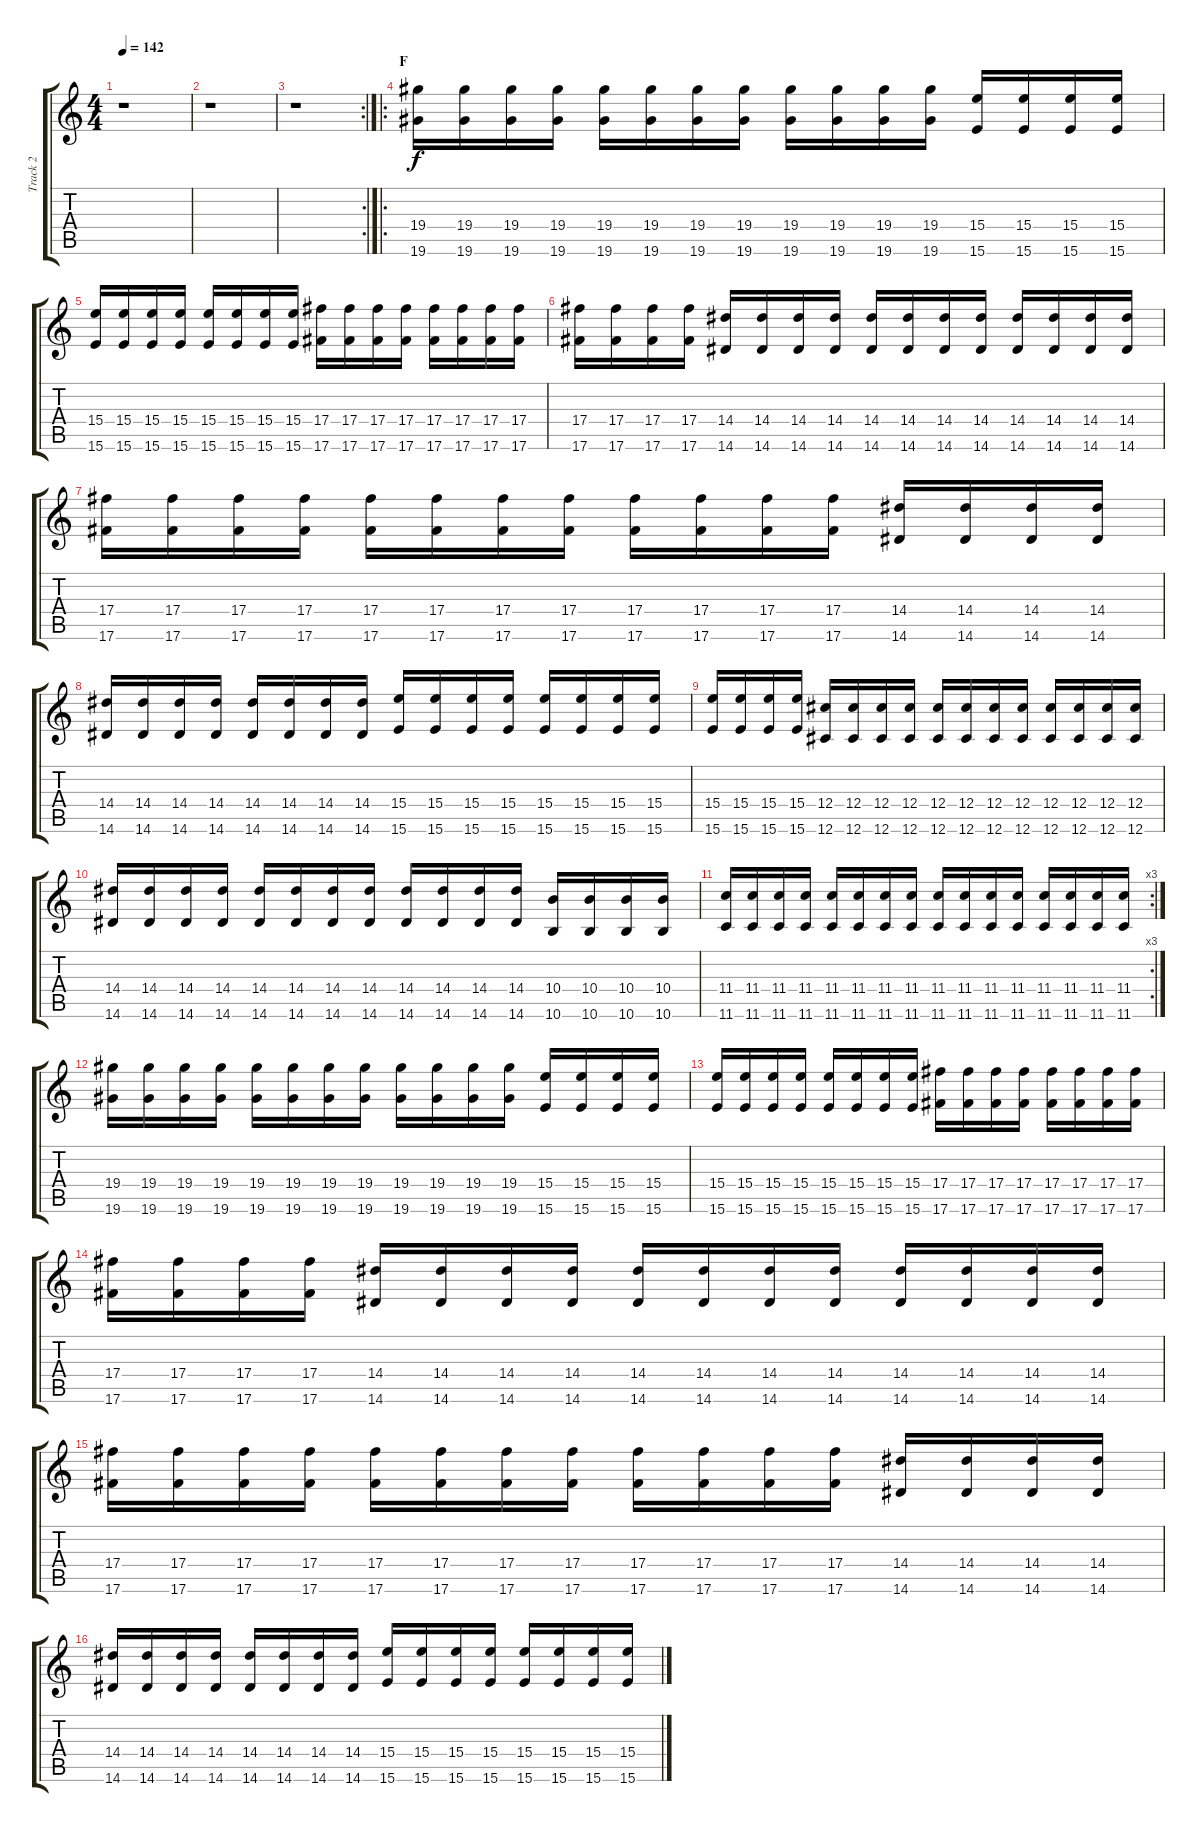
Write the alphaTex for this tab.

\track ("Track 2" "Track 2") {instrument distortionguitar}
\staff {score tabs}
\tuning (Eb4 Bb3 Gb3 Db3 Ab2 Db2) {hide}
\ts (4 4)
\tempo 142
\clef g2
\ks c
r.1{dy f} |
r.1 |
\rc 2
r.1 |
\ro
\section ("" "F")
(19.4 19.6).16 (19.4 19.6).16 (19.4 19.6).16 (19.4 19.6).16 (19.4 19.6).16 (19.4 19.6).16 (19.4 19.6).16 (19.4 19.6).16 (19.4 19.6).16 (19.4 19.6).16 (19.4 19.6).16 (19.4 19.6).16 (15.4 15.6).16 (15.4 15.6).16 (15.4 15.6).16 (15.4 15.6).16 |
(15.4 15.6).16 (15.4 15.6).16 (15.4 15.6).16 (15.4 15.6).16 (15.4 15.6).16 (15.4 15.6).16 (15.4 15.6).16 (15.4 15.6).16 (17.4 17.6).16 (17.4 17.6).16 (17.4 17.6).16 (17.4 17.6).16 (17.4 17.6).16 (17.4 17.6).16 (17.4 17.6).16 (17.4 17.6).16 |
(17.4 17.6).16 (17.4 17.6).16 (17.4 17.6).16 (17.4 17.6).16 (14.4 14.6).16 (14.4 14.6).16 (14.4 14.6).16 (14.4 14.6).16 (14.4 14.6).16 (14.4 14.6).16 (14.4 14.6).16 (14.4 14.6).16 (14.4 14.6).16 (14.4 14.6).16 (14.4 14.6).16 (14.4 14.6).16 |
(17.4 17.6).16 (17.4 17.6).16 (17.4 17.6).16 (17.4 17.6).16 (17.4 17.6).16 (17.4 17.6).16 (17.4 17.6).16 (17.4 17.6).16 (17.4 17.6).16 (17.4 17.6).16 (17.4 17.6).16 (17.4 17.6).16 (14.4 14.6).16 (14.4 14.6).16 (14.4 14.6).16 (14.4 14.6).16 |
(14.4 14.6).16 (14.4 14.6).16 (14.4 14.6).16 (14.4 14.6).16 (14.4 14.6).16 (14.4 14.6).16 (14.4 14.6).16 (14.4 14.6).16 (15.4 15.6).16 (15.4 15.6).16 (15.4 15.6).16 (15.4 15.6).16 (15.4 15.6).16 (15.4 15.6).16 (15.4 15.6).16 (15.4 15.6).16 |
(15.4 15.6).16 (15.4 15.6).16 (15.4 15.6).16 (15.4 15.6).16 (12.4 12.6).16 (12.4 12.6).16 (12.4 12.6).16 (12.4 12.6).16 (12.4 12.6).16 (12.4 12.6).16 (12.4 12.6).16 (12.4 12.6).16 (12.4 12.6).16 (12.4 12.6).16 (12.4 12.6).16 (12.4 12.6).16 |
(14.4 14.6).16 (14.4 14.6).16 (14.4 14.6).16 (14.4 14.6).16 (14.4 14.6).16 (14.4 14.6).16 (14.4 14.6).16 (14.4 14.6).16 (14.4 14.6).16 (14.4 14.6).16 (14.4 14.6).16 (14.4 14.6).16 (10.4 10.6).16 (10.4 10.6).16 (10.4 10.6).16 (10.4 10.6).16 |
\rc 3
(11.4 11.6).16 (11.4 11.6).16 (11.4 11.6).16 (11.4 11.6).16 (11.4 11.6).16 (11.4 11.6).16 (11.4 11.6).16 (11.4 11.6).16 (11.4 11.6).16 (11.4 11.6).16 (11.4 11.6).16 (11.4 11.6).16 (11.4 11.6).16 (11.4 11.6).16 (11.4 11.6).16 (11.4 11.6).16 |
(19.4 19.6).16 (19.4 19.6).16 (19.4 19.6).16 (19.4 19.6).16 (19.4 19.6).16 (19.4 19.6).16 (19.4 19.6).16 (19.4 19.6).16 (19.4 19.6).16 (19.4 19.6).16 (19.4 19.6).16 (19.4 19.6).16 (15.4 15.6).16 (15.4 15.6).16 (15.4 15.6).16 (15.4 15.6).16 |
(15.4 15.6).16 (15.4 15.6).16 (15.4 15.6).16 (15.4 15.6).16 (15.4 15.6).16 (15.4 15.6).16 (15.4 15.6).16 (15.4 15.6).16 (17.4 17.6).16 (17.4 17.6).16 (17.4 17.6).16 (17.4 17.6).16 (17.4 17.6).16 (17.4 17.6).16 (17.4 17.6).16 (17.4 17.6).16 |
(17.4 17.6).16 (17.4 17.6).16 (17.4 17.6).16 (17.4 17.6).16 (14.4 14.6).16 (14.4 14.6).16 (14.4 14.6).16 (14.4 14.6).16 (14.4 14.6).16 (14.4 14.6).16 (14.4 14.6).16 (14.4 14.6).16 (14.4 14.6).16 (14.4 14.6).16 (14.4 14.6).16 (14.4 14.6).16 |
(17.4 17.6).16 (17.4 17.6).16 (17.4 17.6).16 (17.4 17.6).16 (17.4 17.6).16 (17.4 17.6).16 (17.4 17.6).16 (17.4 17.6).16 (17.4 17.6).16 (17.4 17.6).16 (17.4 17.6).16 (17.4 17.6).16 (14.4 14.6).16 (14.4 14.6).16 (14.4 14.6).16 (14.4 14.6).16 |
(14.4 14.6).16 (14.4 14.6).16 (14.4 14.6).16 (14.4 14.6).16 (14.4 14.6).16 (14.4 14.6).16 (14.4 14.6).16 (14.4 14.6).16 (15.4 15.6).16 (15.4 15.6).16 (15.4 15.6).16 (15.4 15.6).16 (15.4 15.6).16 (15.4 15.6).16 (15.4 15.6).16 (15.4 15.6).16
